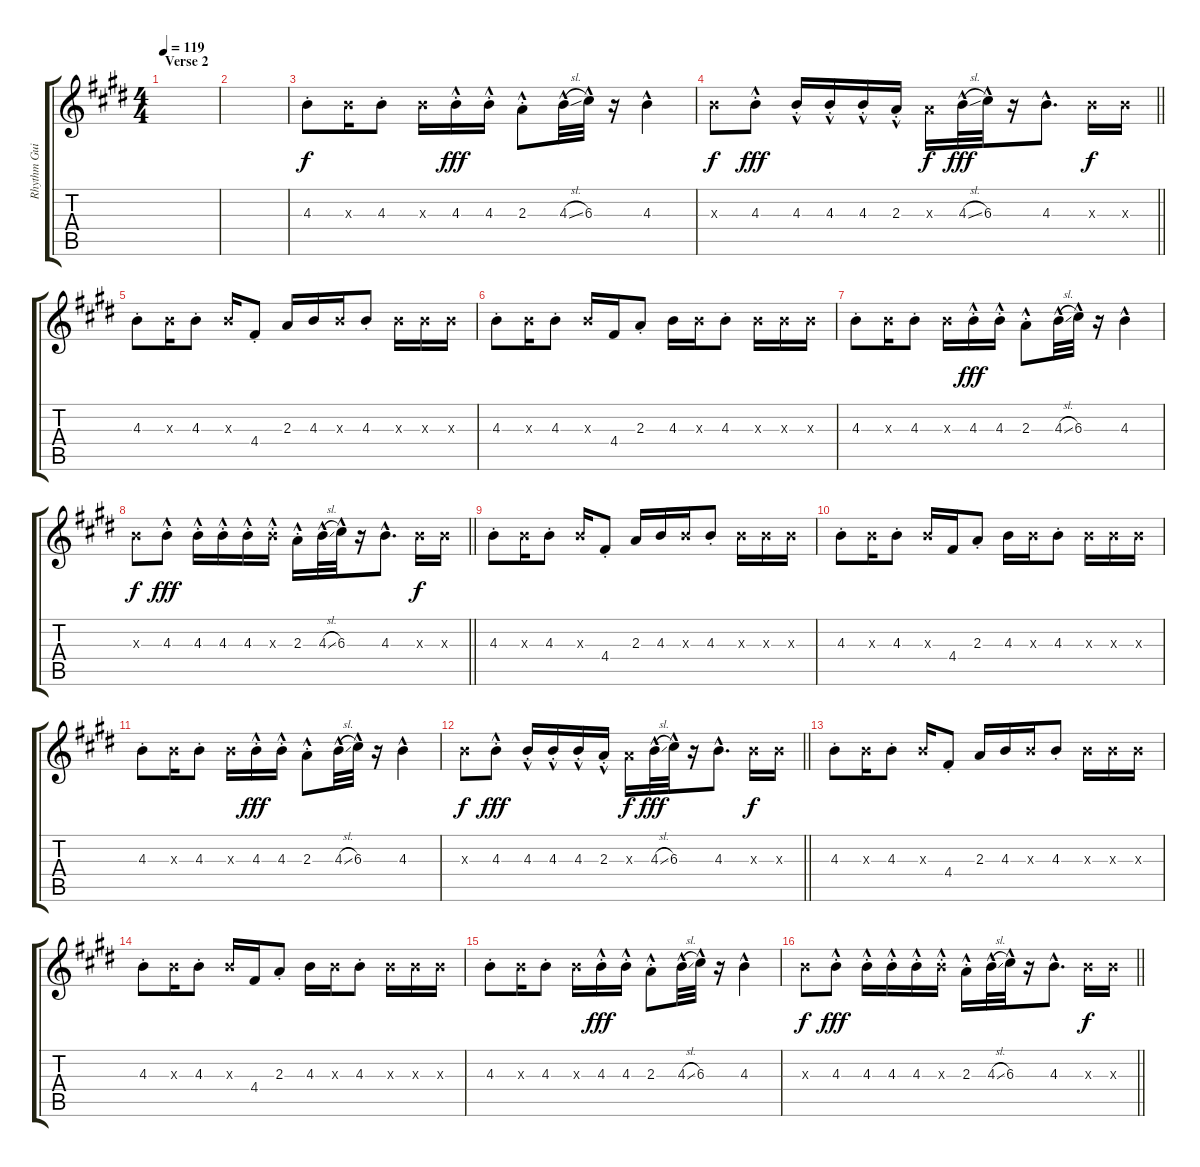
\track ("Rhythm Guitar" "Rhythm Gui") {instrument electricguitarmuted}
\staff {score tabs}
\tuning (E4 B3 G3 D3 A2 E2) {hide}
\ts (4 4)
\section ("" "Verse 2")
\tempo 119
\clef g2
\ks e
|
|
4.3{st}.8 4.3{x}.16 4.3{st}.8 4.3{x}.16 4.3{hac st}.16{dy fff} 4.3{hac st}.16 2.3{hac st}.8 4.3{sl hac}.32 6.3{hac}.32 r.16 4.3{hac}.4 |
\barLineRight lightlight
4.3{x}.8{dy f} 4.3{hac st}.8{dy fff} 4.3{hac st}.16 4.3{hac st}.16 4.3{hac st}.16 2.3{hac st}.16 2.3{x}.16{dy f} 4.3{sl hac}.32{dy fff} 6.3{hac}.32 r.16 4.3{hac}.8{d} 4.3{x}.16{dy f} 4.3{x}.16 |
4.3{st}.8 4.3{x}.16 4.3{st}.8 4.3{x}.16 4.4{st}.8 2.3.16 4.3.16 4.3{x}.16 4.3{st}.8 4.3{x}.16 4.3{x}.16 4.3{x}.16 |
4.3{st}.8 4.3{x}.16 4.3{st}.8 4.3{x}.16 4.4.16 2.3{st}.8 4.3.16 4.3{x}.16 4.3{st}.8 4.3{x}.16 4.3{x}.16 4.3{x}.16 |
4.3{st}.8 4.3{x}.16 4.3{st}.8 4.3{x}.16 4.3{hac st}.16{dy fff} 4.3{hac st}.16 2.3{hac st}.8 4.3{sl hac}.32 6.3{hac}.32 r.16 4.3{hac}.4 |
\barLineRight lightlight
4.3{x}.8{dy f} 4.3{hac st}.8{dy fff} 4.3{hac st}.16 4.3{hac st}.16 4.3{hac st}.16 4.3{hac st x}.16 2.3{hac st}.16 4.3{sl hac}.32 6.3{hac}.32 r.16 4.3{hac}.8{d} 4.3{x}.16{dy f} 4.3{x}.16 |
4.3{st}.8 4.3{x}.16 4.3{st}.8 4.3{x}.16 4.4{st}.8 2.3.16 4.3.16 4.3{x}.16 4.3{st}.8 4.3{x}.16 4.3{x}.16 4.3{x}.16 |
4.3{st}.8 4.3{x}.16 4.3{st}.8 4.3{x}.16 4.4.16 2.3{st}.8 4.3.16 4.3{x}.16 4.3{st}.8 4.3{x}.16 4.3{x}.16 4.3{x}.16 |
4.3{st}.8 4.3{x}.16 4.3{st}.8 4.3{x}.16 4.3{hac st}.16{dy fff} 4.3{hac st}.16 2.3{hac st}.8 4.3{sl hac}.32 6.3{hac}.32 r.16 4.3{hac}.4 |
\barLineRight lightlight
4.3{x}.8{dy f} 4.3{hac st}.8{dy fff} 4.3{hac st}.16 4.3{hac st}.16 4.3{hac st}.16 2.3{hac st}.16 2.3{x}.16{dy f} 4.3{sl hac}.32{dy fff} 6.3{hac}.32 r.16 4.3{hac}.8{d} 4.3{x}.16{dy f} 4.3{x}.16 |
4.3{st}.8 4.3{x}.16 4.3{st}.8 4.3{x}.16 4.4{st}.8 2.3.16 4.3.16 4.3{x}.16 4.3{st}.8 4.3{x}.16 4.3{x}.16 4.3{x}.16 |
4.3{st}.8 4.3{x}.16 4.3{st}.8 4.3{x}.16 4.4.16 2.3{st}.8 4.3.16 4.3{x}.16 4.3{st}.8 4.3{x}.16 4.3{x}.16 4.3{x}.16 |
4.3{st}.8 4.3{x}.16 4.3{st}.8 4.3{x}.16 4.3{hac st}.16{dy fff} 4.3{hac st}.16 2.3{hac st}.8 4.3{sl hac}.32 6.3{hac}.32 r.16 4.3{hac}.4 |
\barLineRight lightlight
4.3{x}.8{dy f} 4.3{hac st}.8{dy fff} 4.3{hac st}.16 4.3{hac st}.16 4.3{hac st}.16 4.3{hac st x}.16 2.3{hac st}.16 4.3{sl hac}.32 6.3{hac}.32 r.16 4.3{hac}.8{d} 4.3{x}.16{dy f} 4.3{x}.16
